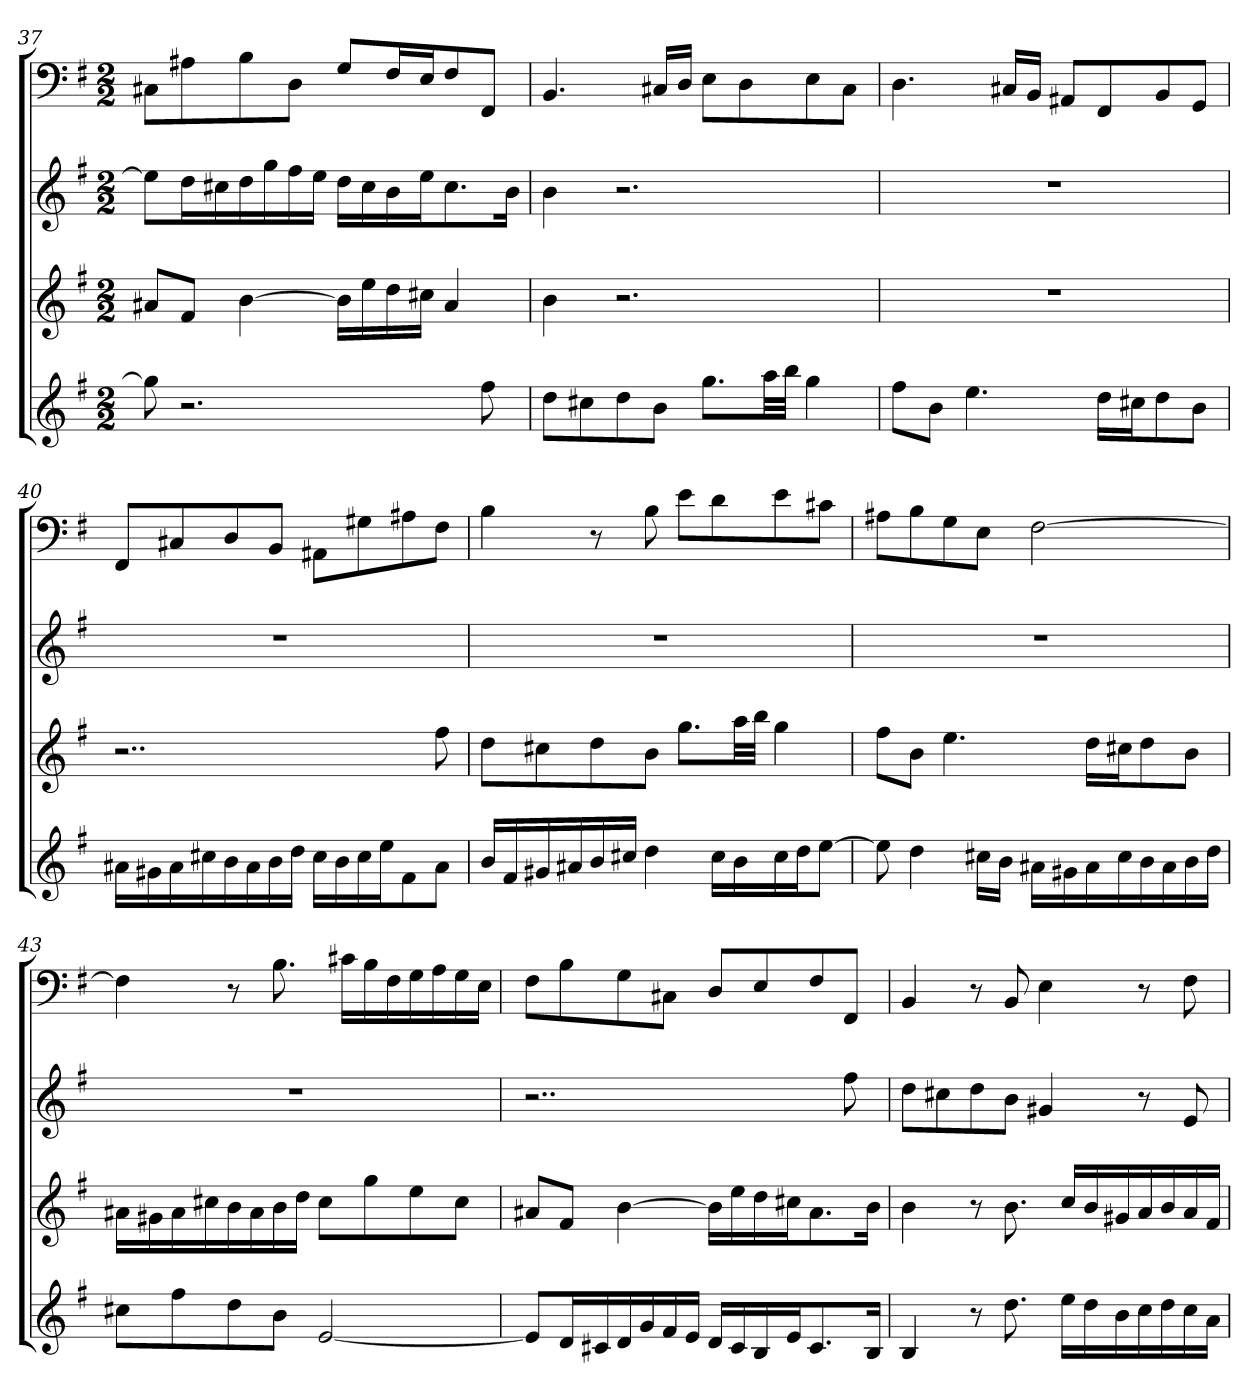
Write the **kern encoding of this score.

**kern	**kern	**kern	**kern
*part4	*part3	*part2	*part1
*staff4	*staff3	*staff2	*staff1
*k[f#]	*k[f#]	*k[f#]	*k[f#]
*G:	*G:	*G:	*G:
*M2/2	*M2/2	*M2/2	*M2/2
=37	=37	=37	=37
8gg]	8a#XL	8eeL]	8C#XL
2.r	8f#J	16ddL	8A#X
.	.	16cc#X	.
.	[4b	16dd	8B
.	.	16gg	.
.	.	16ff#	8DJ
.	.	16eeJJ	.
.	16bLL]	16ddLL	8GL
.	16ee	16cc#	.
.	16dd	16b	16F#L
.	16cc#XJJ	16eeJ	16EJ
.	4a#	8.cc#	8F#
8ff#	.	.	8FF#J
.	.	16bJk	.
=38	=38	=38	=38
8ddL	4b	4b	4.BB
8cc#X	.	.	.
8dd	2.r	2.r	.
8bJ	.	.	16C#XLL
.	.	.	16DJJ
8.ggL	.	.	8EL
.	.	.	8D
32aaLL	.	.	.
32bbJJJ	.	.	.
4gg	.	.	8E
.	.	.	8C#J
=39	=39	=39	=39
8ff#L	1r	1r	4.D
8bJ	.	.	.
4.ee	.	.	.
.	.	.	16C#XLL
.	.	.	16BBJJ
.	.	.	8AA#XL
16ddLL	.	.	8FF#
16cc#XJ	.	.	.
8dd	.	.	8BB
8bJ	.	.	8GGJ
=40	=40	=40	=40
16a#XLL	2..r	1r	8FF#L
16g#X	.	.	.
16a#	.	.	8C#X
16cc#X	.	.	.
16b	.	.	8D
16a#	.	.	.
16b	.	.	8BBJ
16ddJJ	.	.	.
16cc#LL	.	.	8AA#XL
16b	.	.	.
16cc#	.	.	8G#X
16eeJ	.	.	.
8f#	.	.	8A#X
8a#J	8ff#	.	8F#J
=41	=41	=41	=41
16bLL	8ddL	1r	4B
16f#	.	.	.
16g#X	8cc#X	.	.
16a#X	.	.	.
16b	8dd	.	8r
16cc#XJJ	.	.	.
4dd	8bJ	.	8B
.	8.ggL	.	8eL
16cc#LL	.	.	8d
16b	32aaLL	.	.
.	32bbJJJ	.	.
16cc#	4gg	.	8e
16ddJ	.	.	.
[8eeJ	.	.	8c#XJ
=42	=42	=42	=42
8ee]	8ff#L	1r	8A#XL
4dd	8bJ	.	8B
.	4.ee	.	8G
16cc#XLL	.	.	8EJ
16bJJ	.	.	.
16a#XLL	.	.	[2F#
16g#X	.	.	.
16a#	16ddLL	.	.
16cc#	16cc#XJ	.	.
16b	8dd	.	.
16a#	.	.	.
16b	8bJ	.	.
16ddJJ	.	.	.
=43	=43	=43	=43
8cc#XL	16a#XLL	1r	4F#]
.	16g#X	.	.
8ff#	16a#	.	.
.	16cc#X	.	.
8dd	16b	.	8r
.	16a#	.	.
8bJ	16b	.	8.B
.	16ddJJ	.	.
[2e	8cc#L	.	.
.	.	.	16c#XLL
.	8gg	.	16B
.	.	.	16F#
.	8ee	.	16G
.	.	.	16A
.	8cc#J	.	16G
.	.	.	16EJJ
=44	=44	=44	=44
8eL]	8a#XL	2..r	8F#L
16dL	8f#J	.	8B
16c#X	.	.	.
16d	[4b	.	8G
16g	.	.	.
16f#	.	.	8C#XJ
16eJJ	.	.	.
16dLL	16bLL]	.	8DL
16c#	16ee	.	.
16B	16dd	.	8E
16eJ	16cc#XJ	.	.
8.c#	8.a#	.	8F#
.	.	8ff#	8FF#J
16BJk	16bJk	.	.
=45	=45	=45	=45
4B	4b	8ddL	4BB
.	.	8cc#X	.
8r	8r	8dd	8r
8.dd	8.b	8bJ	8BB
.	.	4g#X	4E
16eeLL	16ccLL	.	.
16dd	16b	.	.
16b	16g#X	.	.
16cc	16a	8r	8r
16dd	16b	.	.
16cc	16a	8e	8F#
16aJJ	16f#JJ	.	.
=	=	=	=
*-	*-	*-	*-
